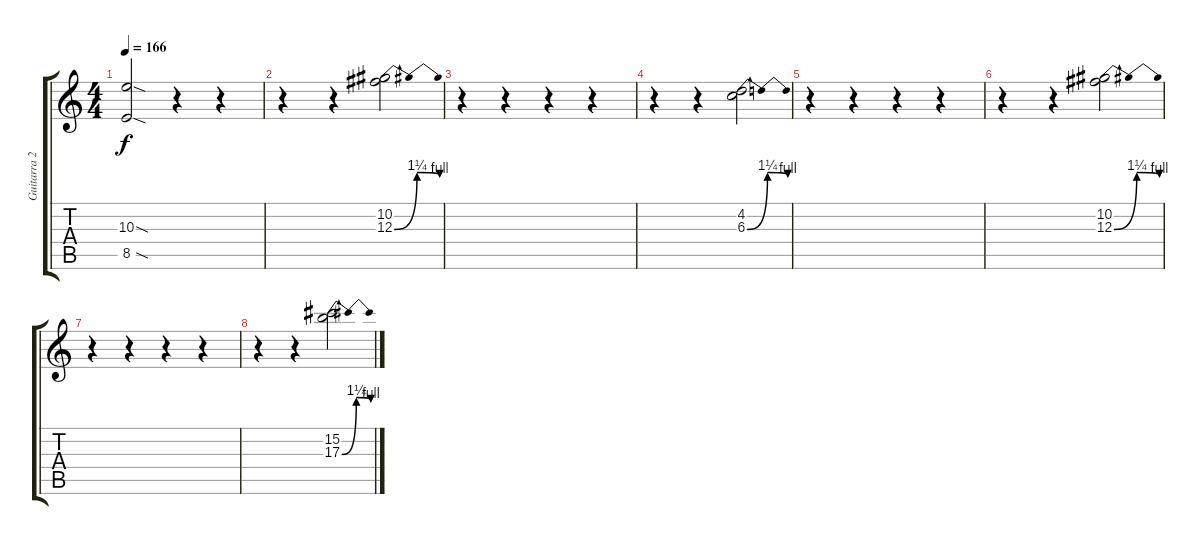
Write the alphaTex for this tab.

\track ("Guitarra 2" "Guitarra 2") {instrument distortionguitar}
\staff {score tabs}
\tuning (Eb4 Bb3 Gb3 Db3 Ab2 Db2) {hide}
\ts (4 4)
\tempo 166
\clef g2
\ks c
(10.3{sod} 8.5{sod}).2{dy f} r.4 r.4 |
r.4 r.4 (10.2 12.3{be (bendrelease 0 0 30 5 55 5 60 4)}).2 |
r.4 r.4 r.4 r.4 |
r.4 r.4 (4.2 6.3{be (bendrelease 0 0 30 5 55 5 60 4)}).2 |
r.4 r.4 r.4 r.4 |
r.4 r.4 (10.2 12.3{be (bendrelease 0 0 30 5 55 5 60 4)}).2 |
r.4 r.4 r.4 r.4 |
r.4 r.4 (15.2 17.3{be (bendrelease 0 0 30 5 55 5 60 4)}).2
